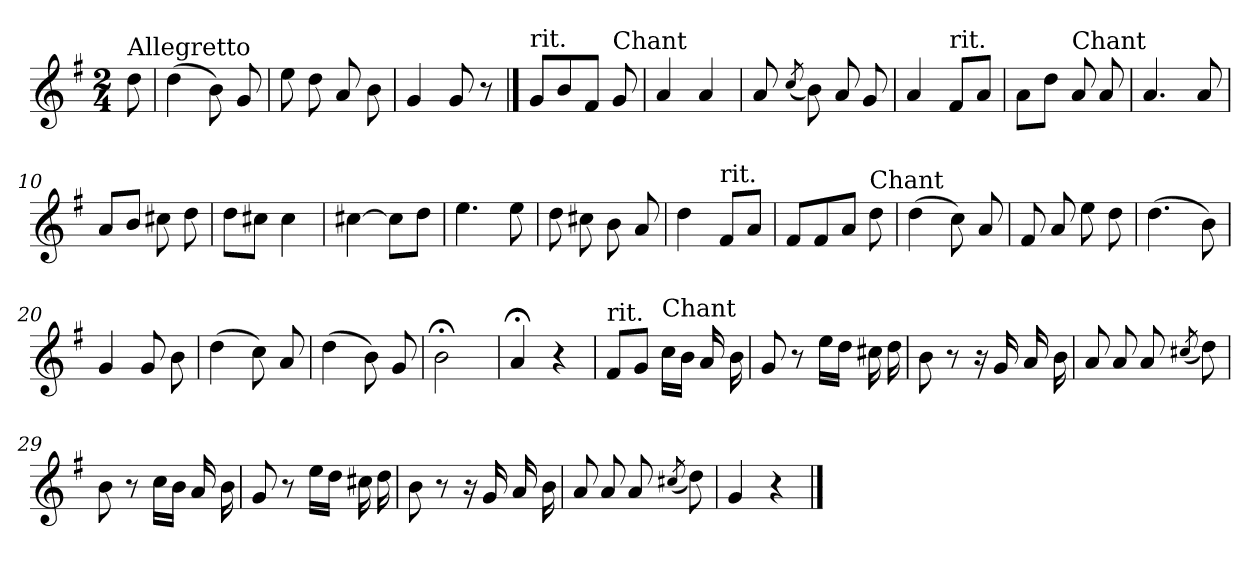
**kern
*part1
*staff1
*clefG2
*k[f#]
*G:
*M2/4
=
!LO:TX:a:t=Allegretto
8dd\
=1
(>4dd\
8b\)
8g/
=2
8ee\
8dd\
8a/
8b\
=3
4g/
8g/
8r
==4
!LO:TX:a:t=rit.
8g/L
8b/
8f#/J
!LO:TX:a:t=Chant
8g/
=5
4a/
4a/
=6
8a/
(<8qcc/
8b\)
8a/
8g/
=7
4a/
!LO:TX:a:t=rit.
8f#/L
8a/J
=8
8a\L
8dd\J
!LO:TX:a:t=Chant
8a/
8a/
!!LO:LB:g=z
=9
4.a/
8a/
=10
8a/L
8b/J
8cc#X\
8dd\
=11
8dd\L
8cc#X\J
4cc#\
=12
[4cc#X\
8cc#\L]
8dd\J
=13
4.ee\
8ee\
=14
8dd\
8cc#X\
8b\
8a/
=15
4dd\
!LO:TX:a:t=rit.
8f#/L
8a/J
=16
8f#/L
8f#/
8a/J
!LO:TX:a:t=Chant
8dd\
=17
(>4dd\
8cc\)
8a/
!!LO:LB:g=z
=18
8f#/
8a/
8ee\
8dd\
=19
(>4.dd\
8b\)
=20
4g/
8g/
8b\
=21
(>4dd\
8cc\)
8a/
=22
(>4dd\
8b\)
8g/
=23
2b;<\
=24
4a;</
4r
=25
!LO:TX:a:t=rit.
8f#/L
8g/J
!LO:TX:a:t=Chant
16cc\LL
16b\JJ
16a/
16b\
=26
8g/
8r
16ee\LL
16dd\JJ
16cc#X\
16dd\
!!LO:LB:g=z
=27
8b\
8r
16r
16g/
16a/
16b\
=28
8a/
8a/
8a/
(<8qcc#X/
8dd\)
=29
8b\
8r
16cc\LL
16b\JJ
16a/
16b\
=30
8g/
8r
16ee\LL
16dd\JJ
16cc#X\
16dd\
=31
8b\
8r
16r
16g/
16a/
16b\
=32
8a/
8a/
8a/
(<8qcc#X/
8dd\)
=33
4g/
4r
==
*-
